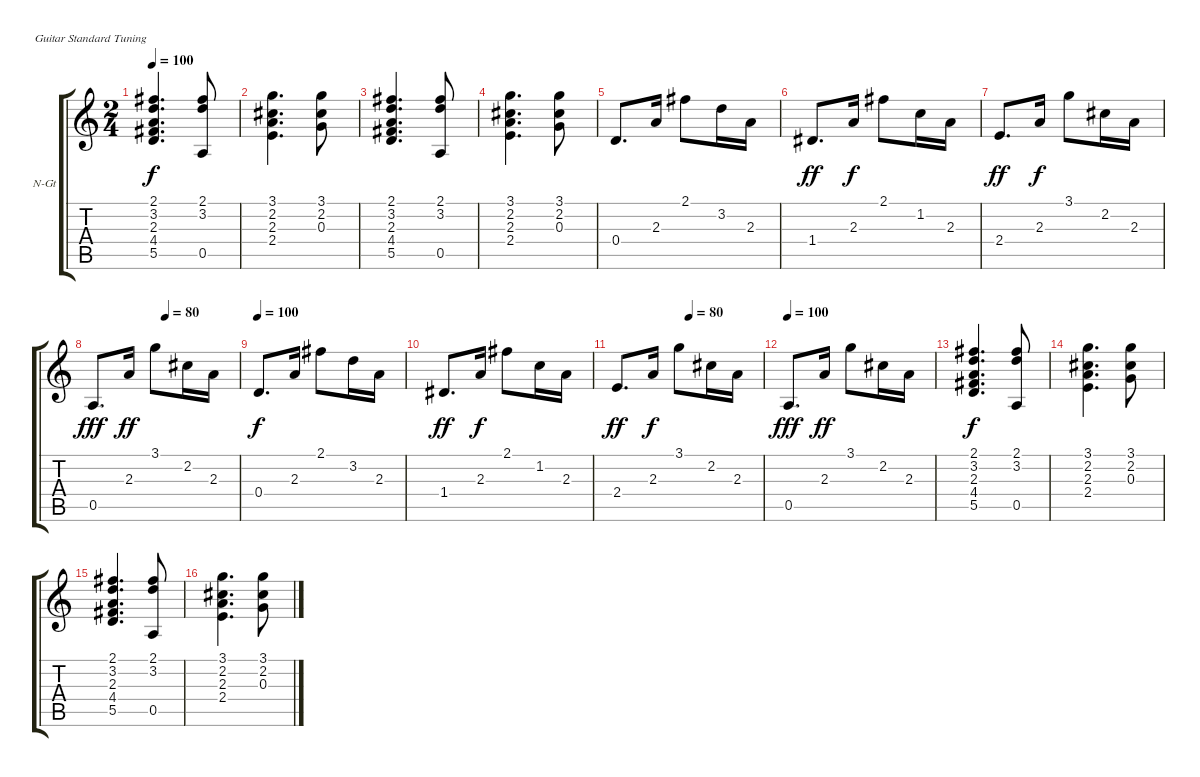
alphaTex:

\bracketExtendMode groupsimilarinstruments
\firstSystemTrackNameOrientation horizontal
\otherSystemsTrackNameOrientation horizontal
\track ("2nd guitar" "N-Gt") {instrument acousticguitarnylon}
\staff {score tabs}
\tuning (E4 B3 G3 D3 A2 E2)
\ts (2 4)
\tempo 100
\clef g2
\ks c
(2.1 3.2 2.3 4.4 5.5).4{d dy f instrument acousticguitarnylon} (2.1 3.2 0.5).8 |
(3.1 2.2 2.3 2.4).4{d} (3.1 2.2 0.3).8 |
(2.1 3.2 2.3 4.4 5.5).4{d} (2.1 3.2 0.5).8 |
(3.1 2.2 2.3 2.4).4{d} (3.1 2.2 0.3).8 |
0.4.8{d} 2.3.16 2.1.8 3.2.16 2.3.16 |
1.4.8{d dy ff} 2.3.16{dy f} 2.1.8 1.2.16 2.3.16 |
2.4.8{d dy ff} 2.3.16{dy f} 3.1.8 2.2.16 2.3.16 |
\tempo (80 0.5)
0.5.8{d dy fff} 2.3.16{dy ff} 3.1.8 2.2.16 2.3.16 |
\tempo 100
0.4.8{d dy f} 2.3.16 2.1.8 3.2.16 2.3.16 |
1.4.8{d dy ff} 2.3.16{dy f} 2.1.8 1.2.16 2.3.16 |
\tempo (80 0.5)
2.4.8{d dy ff} 2.3.16{dy f} 3.1.8 2.2.16 2.3.16 |
\tempo 100
0.5.8{d dy fff} 2.3.16{dy ff} 3.1.8 2.2.16 2.3.16 |
(2.1 3.2 2.3 4.4 5.5).4{d dy f} (2.1 3.2 0.5).8 |
(3.1 2.2 2.3 2.4).4{d} (3.1 2.2 0.3).8 |
(2.1 3.2 2.3 4.4 5.5).4{d} (2.1 3.2 0.5).8 |
(3.1 2.2 2.3 2.4).4{d} (3.1 2.2 0.3).8
